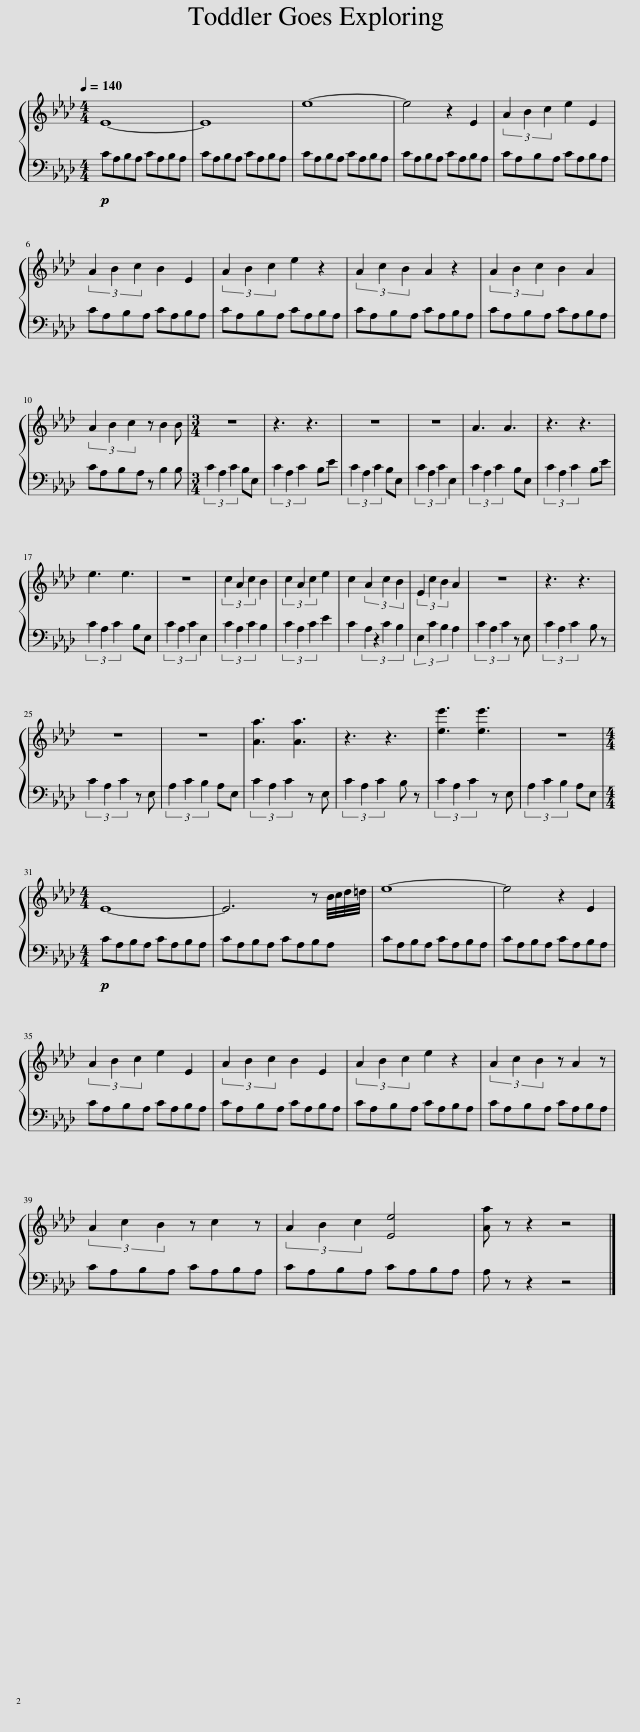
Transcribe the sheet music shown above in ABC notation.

X:1
%%score { 1 | 2 }
L:1/8
Q:1/4=140
M:4/4
I:linebreak $
K:Ab
V:1 treble
V:2 bass
V:1
 E8- | E8 | e8- | e4 z2 E2 | (3A2 B2 c2 e2 E2 |$ %5
 (3A2 B2 c2 B2 E2 | (3A2 B2 c2 e2 z2 | (3A2 c2 B2 A2 z2 | (3A2 B2 c2 B2 A2 |$ (3A2 B2 c2 z B2 B | %10
[M:3/4] z6 | z3 z3 | z6 | z6 | A3 A3 | %15
 z3 z3 |$ e3 e3 | z6 | (3c2 A2 c2 B2 | (3c2 A2 c2 e2 | %20
 c2 (3A2 c2 B2 | (3E2 c2 B2 A2 | z6 | z3 z3 |$ z6 | %25
 z6 | [Aa]3 [Aa]3 | z3 z3 | [ee']3 [ee']3 | z6 |$ %30
[M:4/4] E8- | E6 z B/4c/4d/4=d/4 | e8- | e4 z2 E2 |$ (3A2 B2 c2 e2 E2 | %35
 (3A2 B2 c2 B2 E2 | (3A2 B2 c2 e2 z2 | (3A2 c2 B2 z A2 z |$ (3A2 c2 B2 z c2 z | (3A2 B2 c2 [Ee]4 | %40
 [Aa] z z2 z4 |] %41
V:2
!p! CA,B,A, CA,B,A, | CA,B,A, CA,B,A, | CA,B,A, CA,B,A, | CA,B,A, CA,B,A, | CA,B,A, CA,B,A, |$ %5
 CA,B,A, CA,B,A, | CA,B,A, CA,B,A, | CA,B,A, CA,B,A, | CA,B,A, CA,B,A, |$ CA,B,A, z B,2 B, | %10
[M:3/4] (3C2 A,2 C2 B,E, | (3C2 A,2 C2 B,E | (3C2 A,2 C2 B,E, | (3C2 A,2 C2 E,2 | (3C2 A,2 C2 B,E, | %15
 (3C2 A,2 C2 B,E |$ (3C2 A,2 C2 B,E, | (3C2 A,2 C2 E,2 | (3C2 A,2 C2 B,2 | (3C2 A,2 C2 E2 | %20
 C2 (3A,2 C2 B,2 | (3E,2 C2 B,2 A,2 | (3C2 A,2 C2 z E, | (3C2 A,2 C2 B, z |$ (3C2 A,2 C2 z E, | %25
 (3A,2 C2 B,2 A,E, | (3C2 A,2 C2 z E, | (3C2 A,2 C2 B, z | (3C2 A,2 C2 z E, | (3A,2 C2 B,2 A,E, |$ %30
[M:4/4]!p! CA,B,A, CA,B,A, | CA,B,A, CA,B,A, | CA,B,A, CA,B,A, | CA,B,A, CA,B,A, |$ CA,B,A, CA,B,A, | %35
 CA,B,A, CA,B,A, | CA,B,A, CA,B,A, | CA,B,A, CA,B,A, |$ CA,B,A, CA,B,A, | CA,B,A, CA,B,A, | %40
 A, z z2 z4 |] %41
